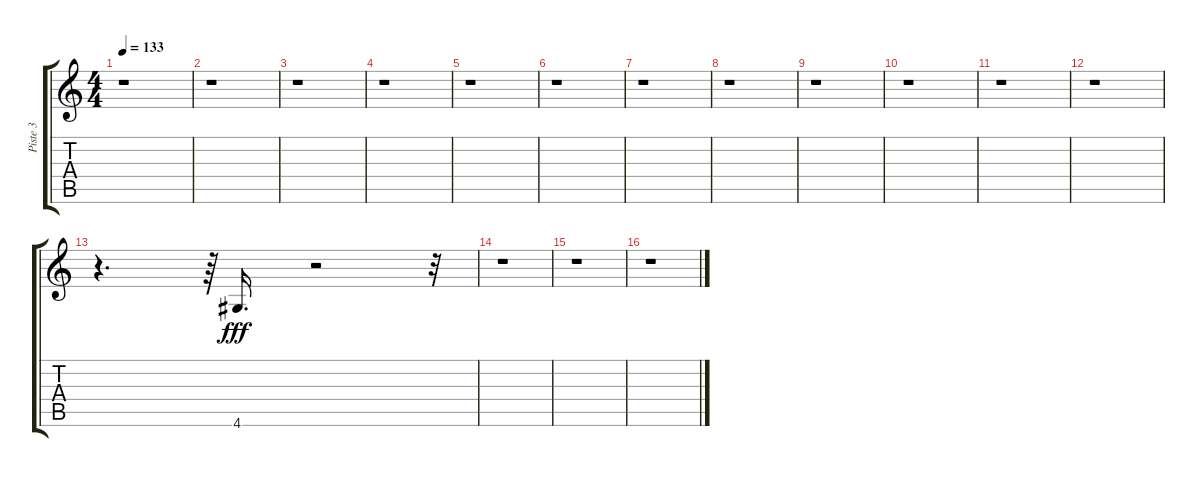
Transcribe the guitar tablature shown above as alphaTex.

\track ("Piste 3" "Piste 3") {instrument slapbass1}
\staff {score tabs}
\tuning (E4 B3 G3 D3 A2 E2) {hide}
\ts (4 4)
\tempo 133
\clef g2
\ks c
r.1{dy ff} |
r.1 |
r.1 |
r.1 |
r.1 |
r.1 |
r.1 |
r.1 |
r.1 |
r.1 |
r.1 |
r.1 |
r.4{d} r.64{tu (3 2)} 4.6.16{d dy fff} r.2 r.32{tu (3 2)} |
r.1 |
r.1 |
r.1
